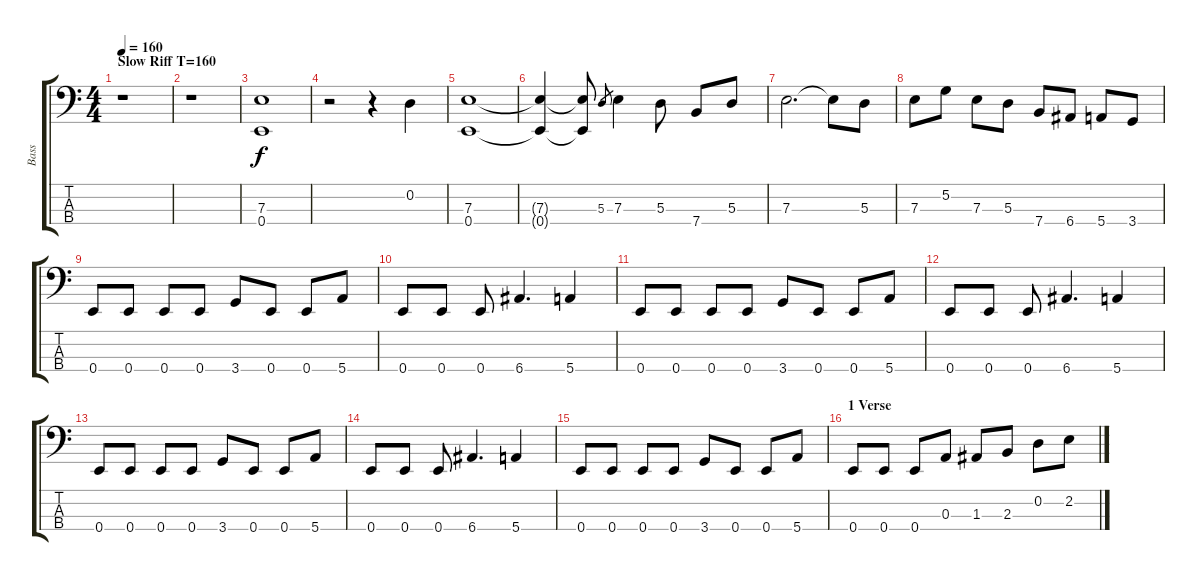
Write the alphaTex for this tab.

\track ("Bass" "Bass") {instrument electricbassfinger}
\staff {score tabs}
\tuning (G2 D2 A1 E1) {hide}
\ts (4 4)
\section ("" "Slow Riff T=160")
\tempo 160
\clef f4
\ks c
r.1{dy f} |
r.1 |
(7.3 0.4).1 |
r.2 r.4 0.2.4 |
(7.3 0.4).1 |
(7.3{t} 0.4{t}).4 (7.3{t} 0.4{t}).8 5.3.8{gr} 7.3.4 5.3.8 7.4.8 5.3.8 |
7.3.2{d} 7.3{t}.8 5.3.8 |
7.3.8 5.2.8 7.3.8 5.3.8 7.4.8 6.4.8 5.4.8 3.4.8 |
0.4.8 0.4.8 0.4.8 0.4.8 3.4.8 0.4.8 0.4.8 5.4.8 |
0.4.8 0.4.8 0.4.8 6.4.4{d} 5.4.4 |
0.4.8 0.4.8 0.4.8 0.4.8 3.4.8 0.4.8 0.4.8 5.4.8 |
0.4.8 0.4.8 0.4.8 6.4.4{d} 5.4.4 |
0.4.8 0.4.8 0.4.8 0.4.8 3.4.8 0.4.8 0.4.8 5.4.8 |
0.4.8 0.4.8 0.4.8 6.4.4{d} 5.4.4 |
0.4.8 0.4.8 0.4.8 0.4.8 3.4.8 0.4.8 0.4.8 5.4.8 |
\section ("" "1 Verse")
0.4.8 0.4.8 0.4.8 0.3.8 1.3.8 2.3.8 0.2.8 2.2.8
